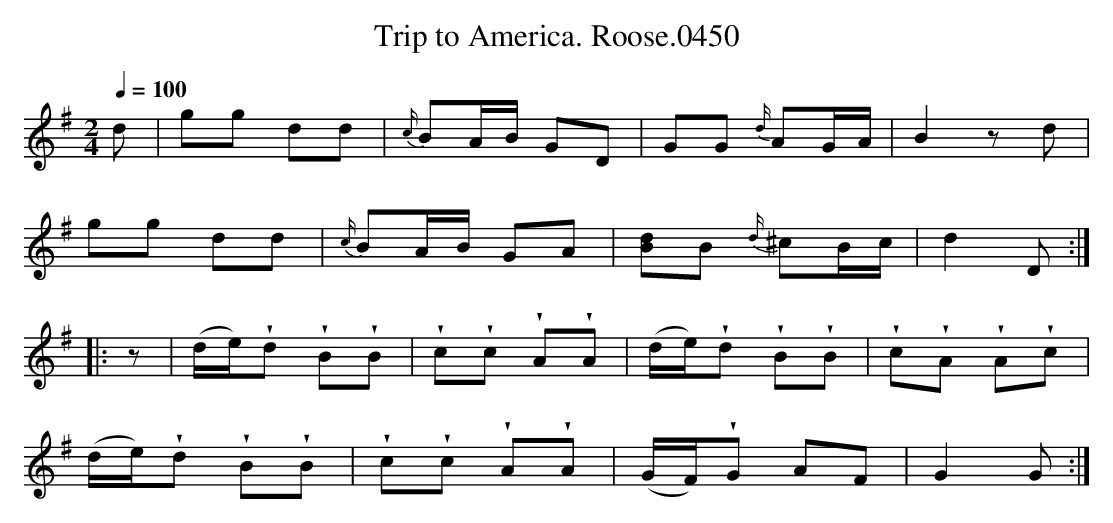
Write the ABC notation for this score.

X:1
T:Trip to America. Roose.0450
M:2/4
L:1/8
Q:1/4=100
K:G
d|gg dd|{c/}BA/B/ GD|GG {d/}AG/A/|B2zd|
gg dd|{c/}BA/B/ GA|[dB]B {d/}^cB/c/|d2D:|
|:z|(d/e/)!wedge!d !wedge!B!wedge!B|!wedge!c!wedge!c !wedge!A!wedge!A|\\
(d/e/)!wedge!d !wedge!B!wedge!B|\\
!wedge!c!wedge!A !wedge!A!wedge!c|
(d/e/)!wedge!d !wedge!B!wedge!B|\\
!wedge!c!wedge!c !wedge!A!wedge!A|(G/F/)!wedge!G AF|G2G:|
